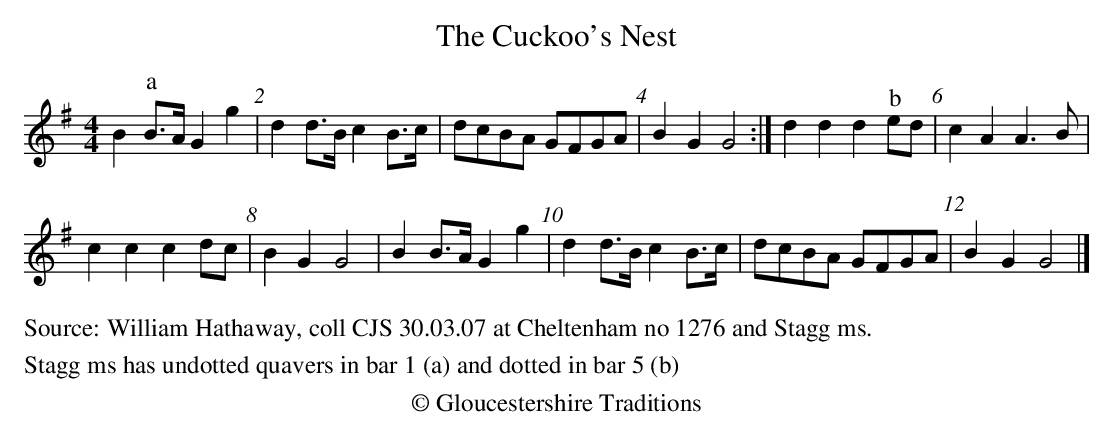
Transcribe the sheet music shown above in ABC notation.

X:1
T:Cuckoo's Nest, The
M:4/4
L:1/8
K:G
B2 "^a"B>A G2 g2 | d2 d>B c2 B>c | dcBA GFGA | B2 G2 G4 :| d2 d2 d2 "^b"ed | c2 A2 A3 B |
c2 c2 c2 dc | B2 G2 G4 | B2 B>A G2 g2 | d2 d>B c2 B>c | dcBA GFGA | B2 G2 G4 |]
